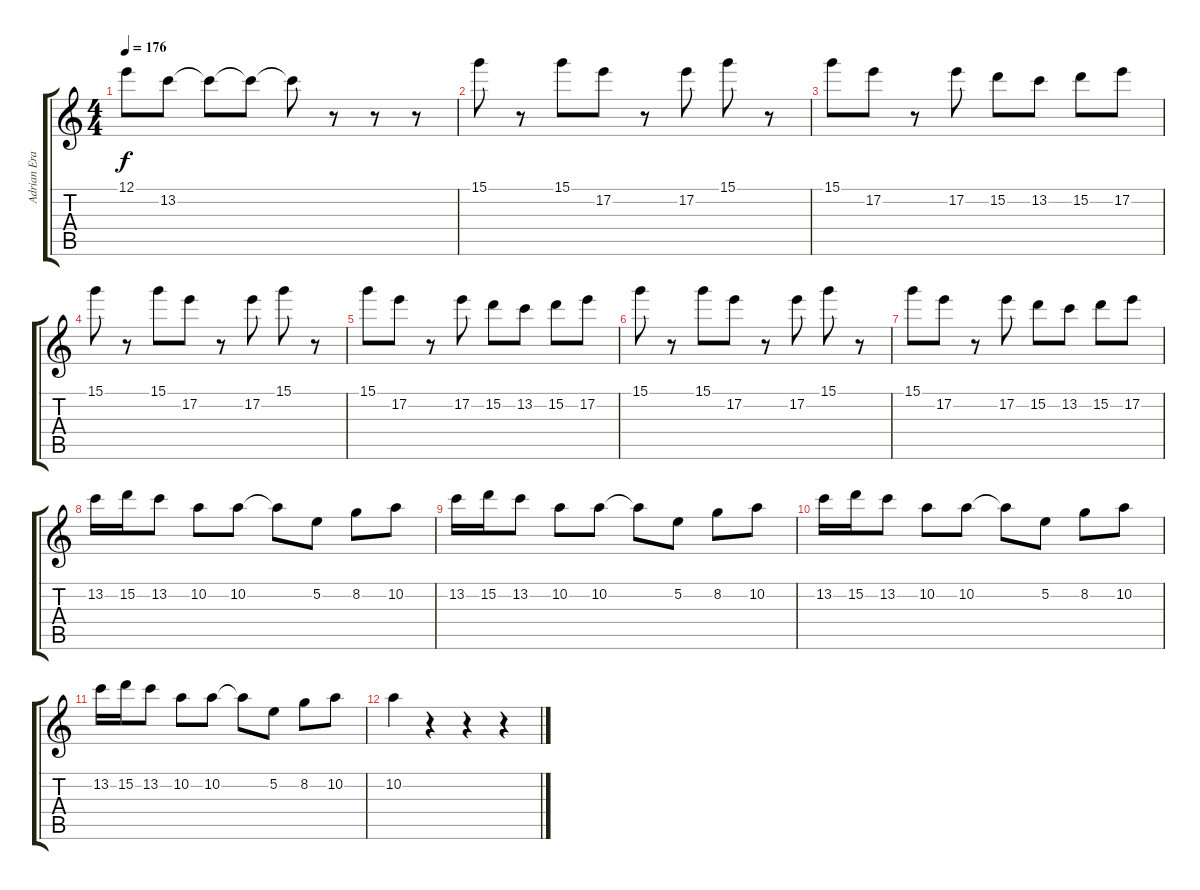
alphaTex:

\track ("Adrian Erasmus" "Adrian Era") {instrument distortionguitar}
\staff {score tabs}
\tuning (E4 B3 G3 D3 A2 E2) {hide}
\ts (4 4)
\tempo 176
\clef g2
\ks c
12.1.8{dy f} 13.2.8 13.2{t}.8 13.2{t}.8 13.2{t}.8 r.8 r.8 r.8 |
15.1.8 r.8 15.1.8 17.2.8 r.8 17.2.8 15.1.8 r.8 |
15.1.8 17.2.8 r.8 17.2.8 15.2.8 13.2.8 15.2.8 17.2.8 |
15.1.8 r.8 15.1.8 17.2.8 r.8 17.2.8 15.1.8 r.8 |
15.1.8 17.2.8 r.8 17.2.8 15.2.8 13.2.8 15.2.8 17.2.8 |
15.1.8 r.8 15.1.8 17.2.8 r.8 17.2.8 15.1.8 r.8 |
15.1.8 17.2.8 r.8 17.2.8 15.2.8 13.2.8 15.2.8 17.2.8 |
13.2.16 15.2.16 13.2.8 10.2.8 10.2.8 10.2{t}.8 5.2.8 8.2.8 10.2.8 |
13.2.16 15.2.16 13.2.8 10.2.8 10.2.8 10.2{t}.8 5.2.8 8.2.8 10.2.8 |
13.2.16 15.2.16 13.2.8 10.2.8 10.2.8 10.2{t}.8 5.2.8 8.2.8 10.2.8 |
13.2.16 15.2.16 13.2.8 10.2.8 10.2.8 10.2{t}.8 5.2.8 8.2.8 10.2.8 |
10.2.4 r.4 r.4 r.4
